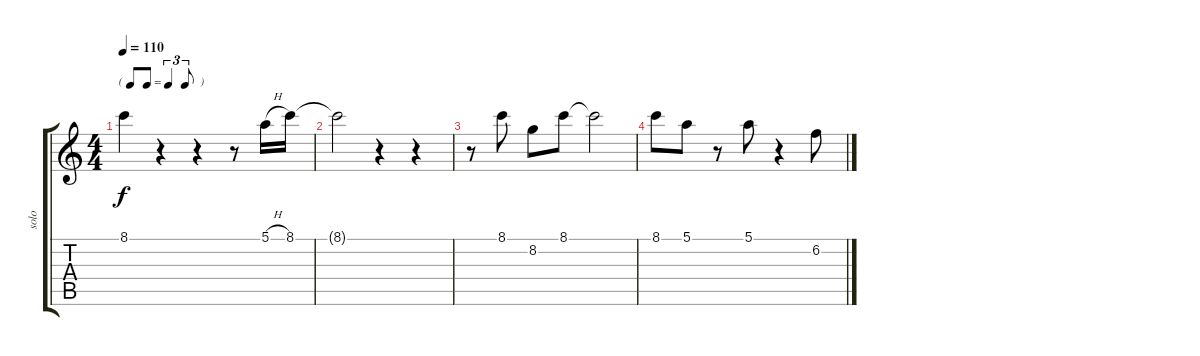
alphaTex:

\track ("solo" "solo") {instrument electricguitarjazz}
\staff {score tabs}
\tuning (E4 B3 G3 D3 A2 E2) {hide}
\ts (4 4)
\tf triplet8th
\tempo 110
\clef g2
\ks c
8.1{t}.4{dy f} r.4 r.4 r.8 5.1{h}.16 8.1.16 |
8.1{t}.2 r.4 r.4 |
r.8 8.1.8 8.2.8 8.1.8 8.1{t}.2 |
8.1.8 5.1.8 r.8 5.1.8 r.4 6.2.8
